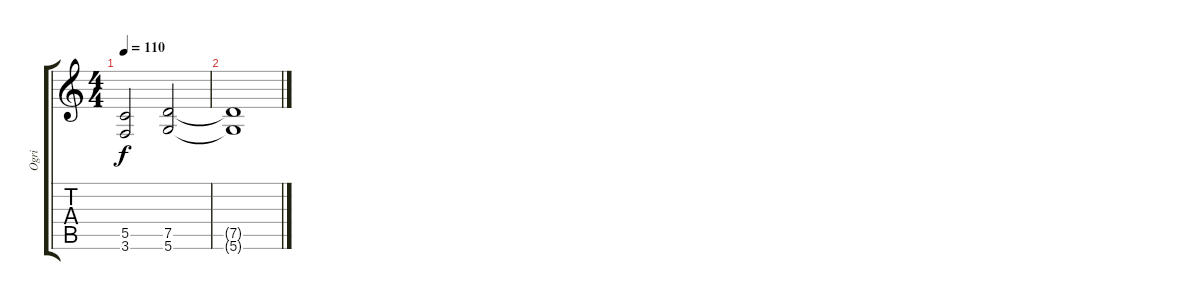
\track ("Ogri" "Ogri") {instrument distortionguitar}
\staff {score tabs}
\tuning (D4 A3 F3 C3 G2 D2) {hide}
\ts (4 4)
\tempo 110
\clef g2
\ks c
(5.5 3.6).2{dy f} (7.5 5.6).2 |
(7.5{t} 5.6{t}).1
